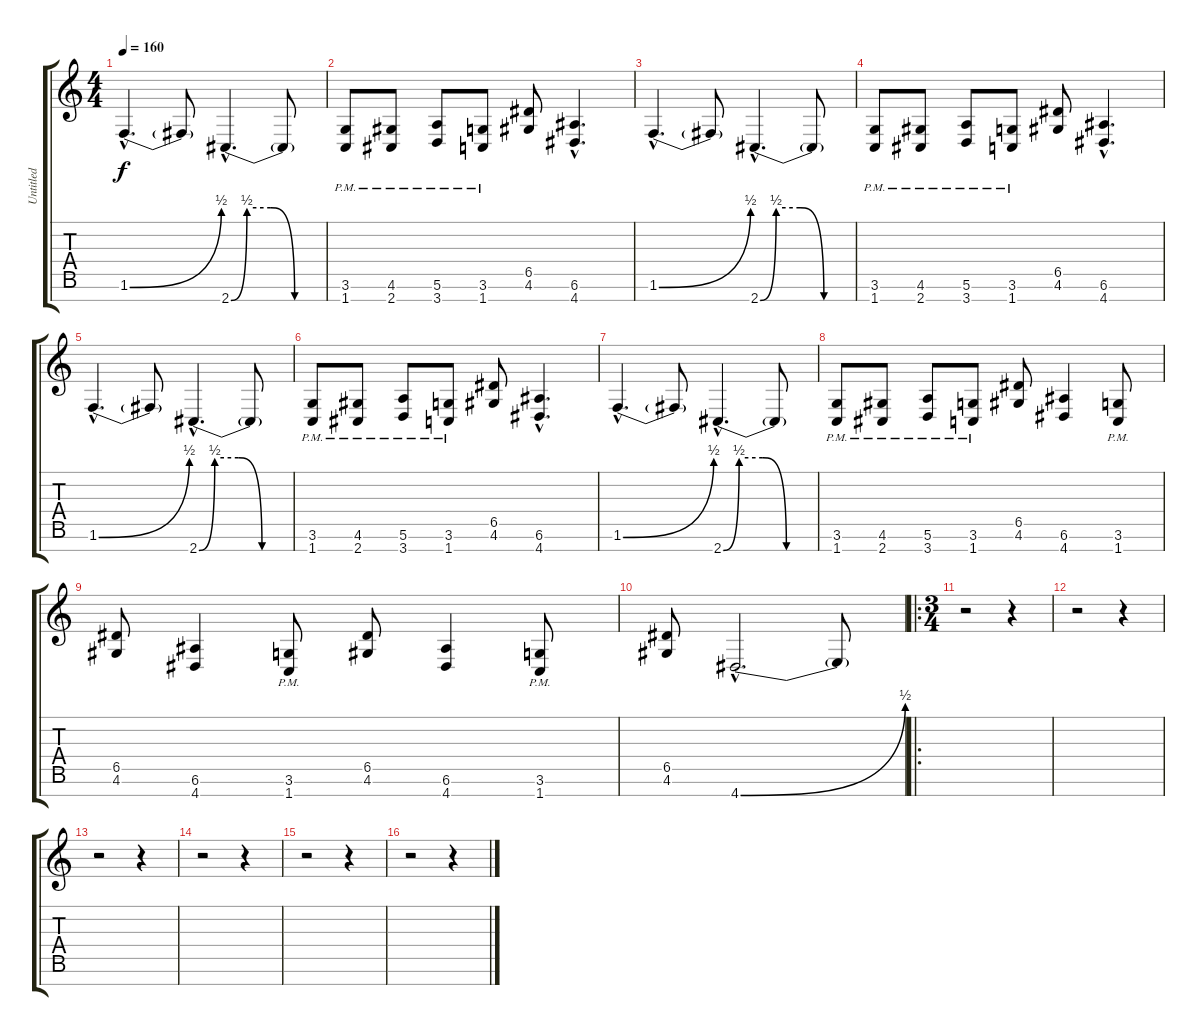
\track ("Untitled" "Untitled") {instrument distortionguitar}
\staff {score tabs}
\tuning (E4 B3 G3 D3 A2 E2 B1) {hide}
\ts (4 4)
\tempo 160
\clef g2
\ks c
1.6{be (bend 0 0 60 2) hac}.4{d dy f} 1.6{t}.8 2.7{be (custom 0 0 10 2 25 2 40 0 60 0) hac}.4{d} 2.7{t}.8 |
(3.6{pm} 1.7{pm}).8 (4.6{pm} 2.7{pm}).8 (5.6{pm} 3.7{pm}).8 (3.6{pm} 1.7{pm}).8 (6.5 4.6).8 (6.6{hac} 4.7{hac}).4{d} |
1.6{be (bend 0 0 60 2) hac}.4{d} 1.6{t}.8 2.7{be (custom 0 0 10 2 25 2 40 0 60 0) hac}.4{d} 2.7{t}.8 |
(3.6{pm} 1.7{pm}).8 (4.6{pm} 2.7{pm}).8 (5.6{pm} 3.7{pm}).8 (3.6{pm} 1.7{pm}).8 (6.5 4.6).8 (6.6{hac} 4.7{hac}).4{d} |
1.6{be (bend 0 0 60 2) hac}.4{d} 1.6{t}.8 2.7{be (custom 0 0 10 2 25 2 40 0 60 0) hac}.4{d} 2.7{t}.8 |
(3.6{pm} 1.7{pm}).8 (4.6{pm} 2.7{pm}).8 (5.6{pm} 3.7{pm}).8 (3.6{pm} 1.7{pm}).8 (6.5 4.6).8 (6.6{hac} 4.7{hac}).4{d} |
1.6{be (bend 0 0 60 2) hac}.4{d} 1.6{t}.8 2.7{be (custom 0 0 10 2 25 2 40 0 60 0) hac}.4{d} 2.7{t}.8 |
(3.6{pm} 1.7{pm}).8 (4.6{pm} 2.7{pm}).8 (5.6{pm} 3.7{pm}).8 (3.6{pm} 1.7{pm}).8 (6.5 4.6).8 (6.6 4.7).4 (3.6{pm} 1.7{pm}).8 |
(6.5 4.6).8 (6.6 4.7).4 (3.6{pm} 1.7{pm}).8 (6.5 4.6).8 (6.6 4.7).4 (3.6{pm} 1.7{pm}).8 |
(6.5 4.6).8 4.7{be (bend 0 0 60 2) hac}.2{d} 4.7{t}.8 |
\ro
\ts (3 4)
r.2 r.4 |
r.2 r.4 |
r.2 r.4 |
r.2 r.4 |
r.2 r.4 |
r.2 r.4
